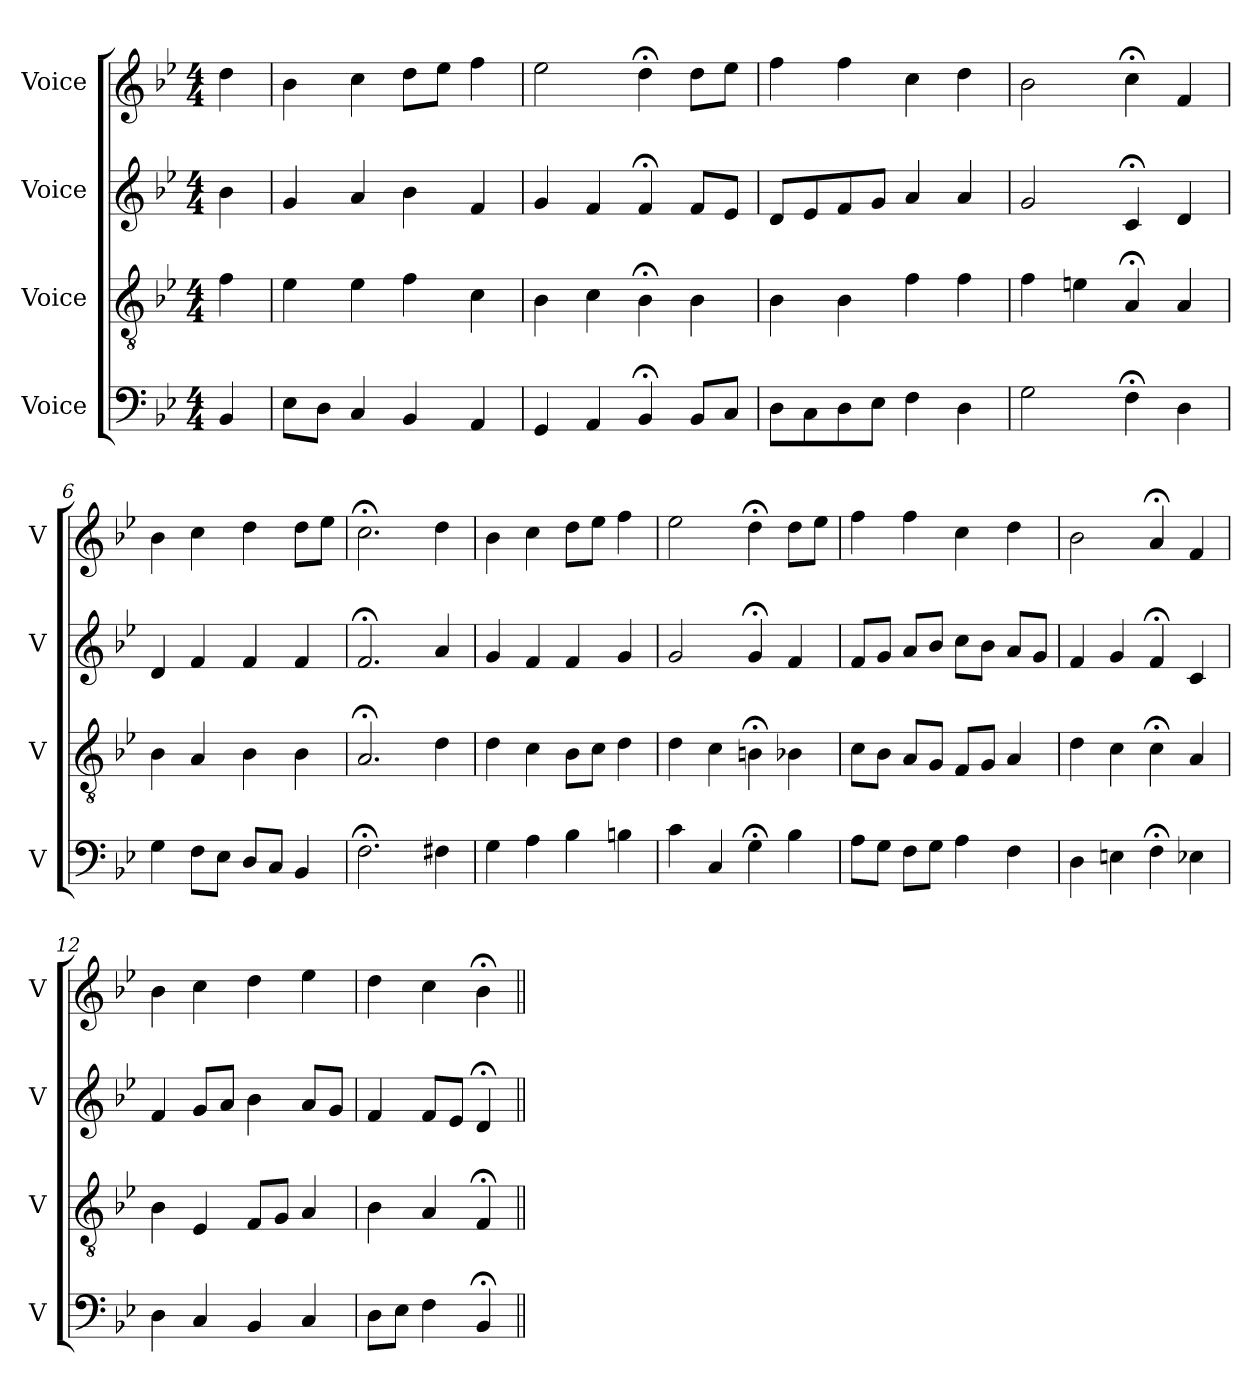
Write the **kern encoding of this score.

**kern	**kern	**kern	**kern
*part4	*part3	*part2	*part1
*staff4	*staff3	*staff2	*staff1
*I"Voice	*I"Voice	*I"Voice	*I"Voice
*I'V	*I'V	*I'V	*I'V
*clefF4	*clefGv2	*clefG2	*clefG2
*k[b-e-]	*k[b-e-]	*k[b-e-]	*k[b-e-]
*M4/4	*M4/4	*M4/4	*M4/4
*MM100	*MM100	*MM100	*MM100
=1	=1	=1	=1
4BB-/	4f\	4b-\	4dd\
=2	=2	=2	=2
8E-\L	4e-\	4g/	4b-\
8D\J	.	.	.
4C/	4e-\	4a/	4cc\
4BB-/	4f\	4b-\	8dd\L
.	.	.	8ee-\J
4AA/	4c\	4f/	4ff\
=3	=3	=3	=3
4GG/	4B-\	4g/	2ee-\
4AA/	4c\	4f/	.
4BB-;/	4B-;\	4f;/	4dd;\
8BB-/L	4B-\	8f/L	8dd\L
8C/J	.	8e-/J	8ee-\J
=4	=4	=4	=4
8D\L	4B-\	8d/L	4ff\
8C\	.	8e-/	.
8D\	4B-\	8f/	4ff\
8E-\J	.	8g/J	.
4F\	4f\	4a/	4cc\
4D\	4f\	4a/	4dd\
=5	=5	=5	=5
2G\	4f\	2g/	2b-\
.	4en\	.	.
4F;\	4A;/	4c;/	4cc;\
4D\	4A/	4d/	4f/
=6	=6	=6	=6
4G\	4B-\	4d/	4b-\
8F\L	4A/	4f/	4cc\
8E-\J	.	.	.
8D/L	4B-\	4f/	4dd\
8C/J	.	.	.
4BB-/	4B-\	4f/	8dd\L
.	.	.	8ee-\J
=7	=7	=7	=7
2.F;\	2.A;/	2.f;/	2.cc;\
4F#X\	4d\	4a/	4dd\
=8	=8	=8	=8
4G\	4d\	4g/	4b-\
4A\	4c\	4f/	4cc\
4B-\	8B-\L	4f/	8dd\L
.	8c\J	.	8ee-\J
4Bn\	4d\	4g/	4ff\
!!LO:LB:g=z
=9	=9	=9	=9
4c\	4d\	2g/	2ee-\
4C/	4c\	.	.
4G;\	4Bn;\	4g;/	4dd;\
4B-\	4B-X\	4f/	8dd\L
.	.	.	8ee-\J
=10	=10	=10	=10
8A\L	8c\L	8f/L	4ff\
8G\J	8B-\J	8g/J	.
8F\L	8A/L	8a/L	4ff\
8G\J	8G/J	8b-/J	.
4A\	8F/L	8cc\L	4cc\
.	8G/J	8b-\J	.
4F\	4A/	8a/L	4dd\
.	.	8g/J	.
=11	=11	=11	=11
4D\	4d\	4f/	2b-\
4En\	4c\	4g/	.
4F;\	4c;\	4f;/	4a;/
4E-X\	4A/	4c/	4f/
=12	=12	=12	=12
4D\	4B-\	4f/	4b-\
4C/	4E-/	8g/L	4cc\
.	.	8a/J	.
4BB-/	8F/L	4b-\	4dd\
.	8G/J	.	.
4C/	4A/	8a/L	4ee-\
.	.	8g/J	.
=13	=13	=13	=13
8D\L	4B-\	4f/	4dd\
8E-\J	.	.	.
4F\	4A/	8f/L	4cc\
.	.	8e-/J	.
4BB-;/	4F;/	4d;/	4b-;\
=||	=||	=||	=||
*-	*-	*-	*-
